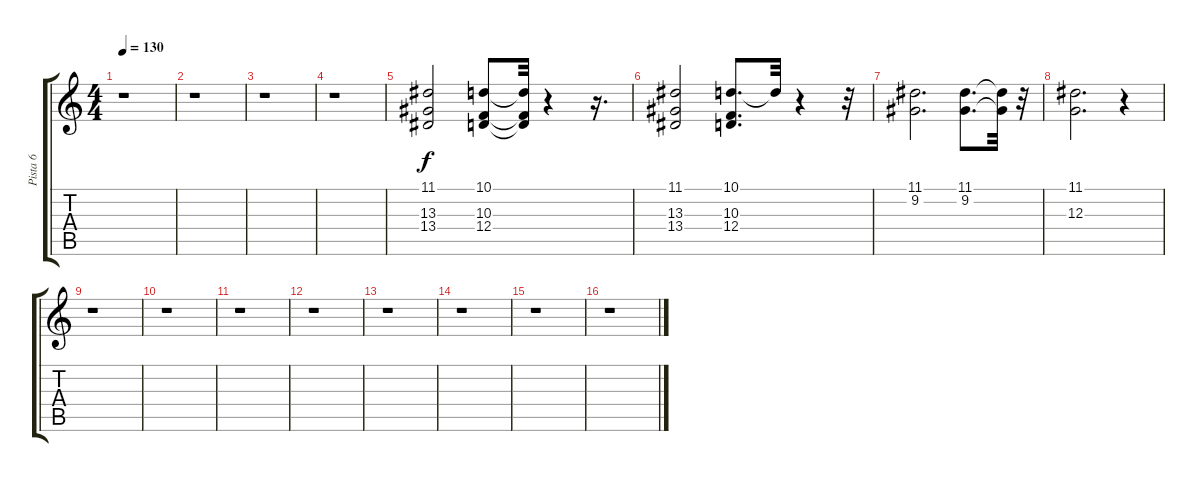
\track ("Pista 6" "Pista 6") {instrument choiraahs}
\staff {score tabs}
\tuning (E4 B3 G3 D3 A2 E2) {hide}
\ts (4 4)
\tempo 130
\clef g2
\ks c
r.1{dy f} |
r.1 |
r.1 |
r.1 |
(11.1 13.3 13.4).2 (10.1 10.3 12.4).8 (10.1{t} 10.3{t} 12.4{t}).32 r.4 r.16{d} |
(11.1 13.3 13.4).2 (10.1 10.3 12.4).8{d} 10.1{t}.32 r.4 r.32 |
(11.1 9.2).2{d} (11.1 9.2).8{d} (11.1{t} 9.2{t}).32 r.32 |
(11.1 12.3).2{d} r.4 |
r.1 |
r.1 |
r.1 |
r.1 |
r.1 |
r.1 |
r.1 |
r.1
